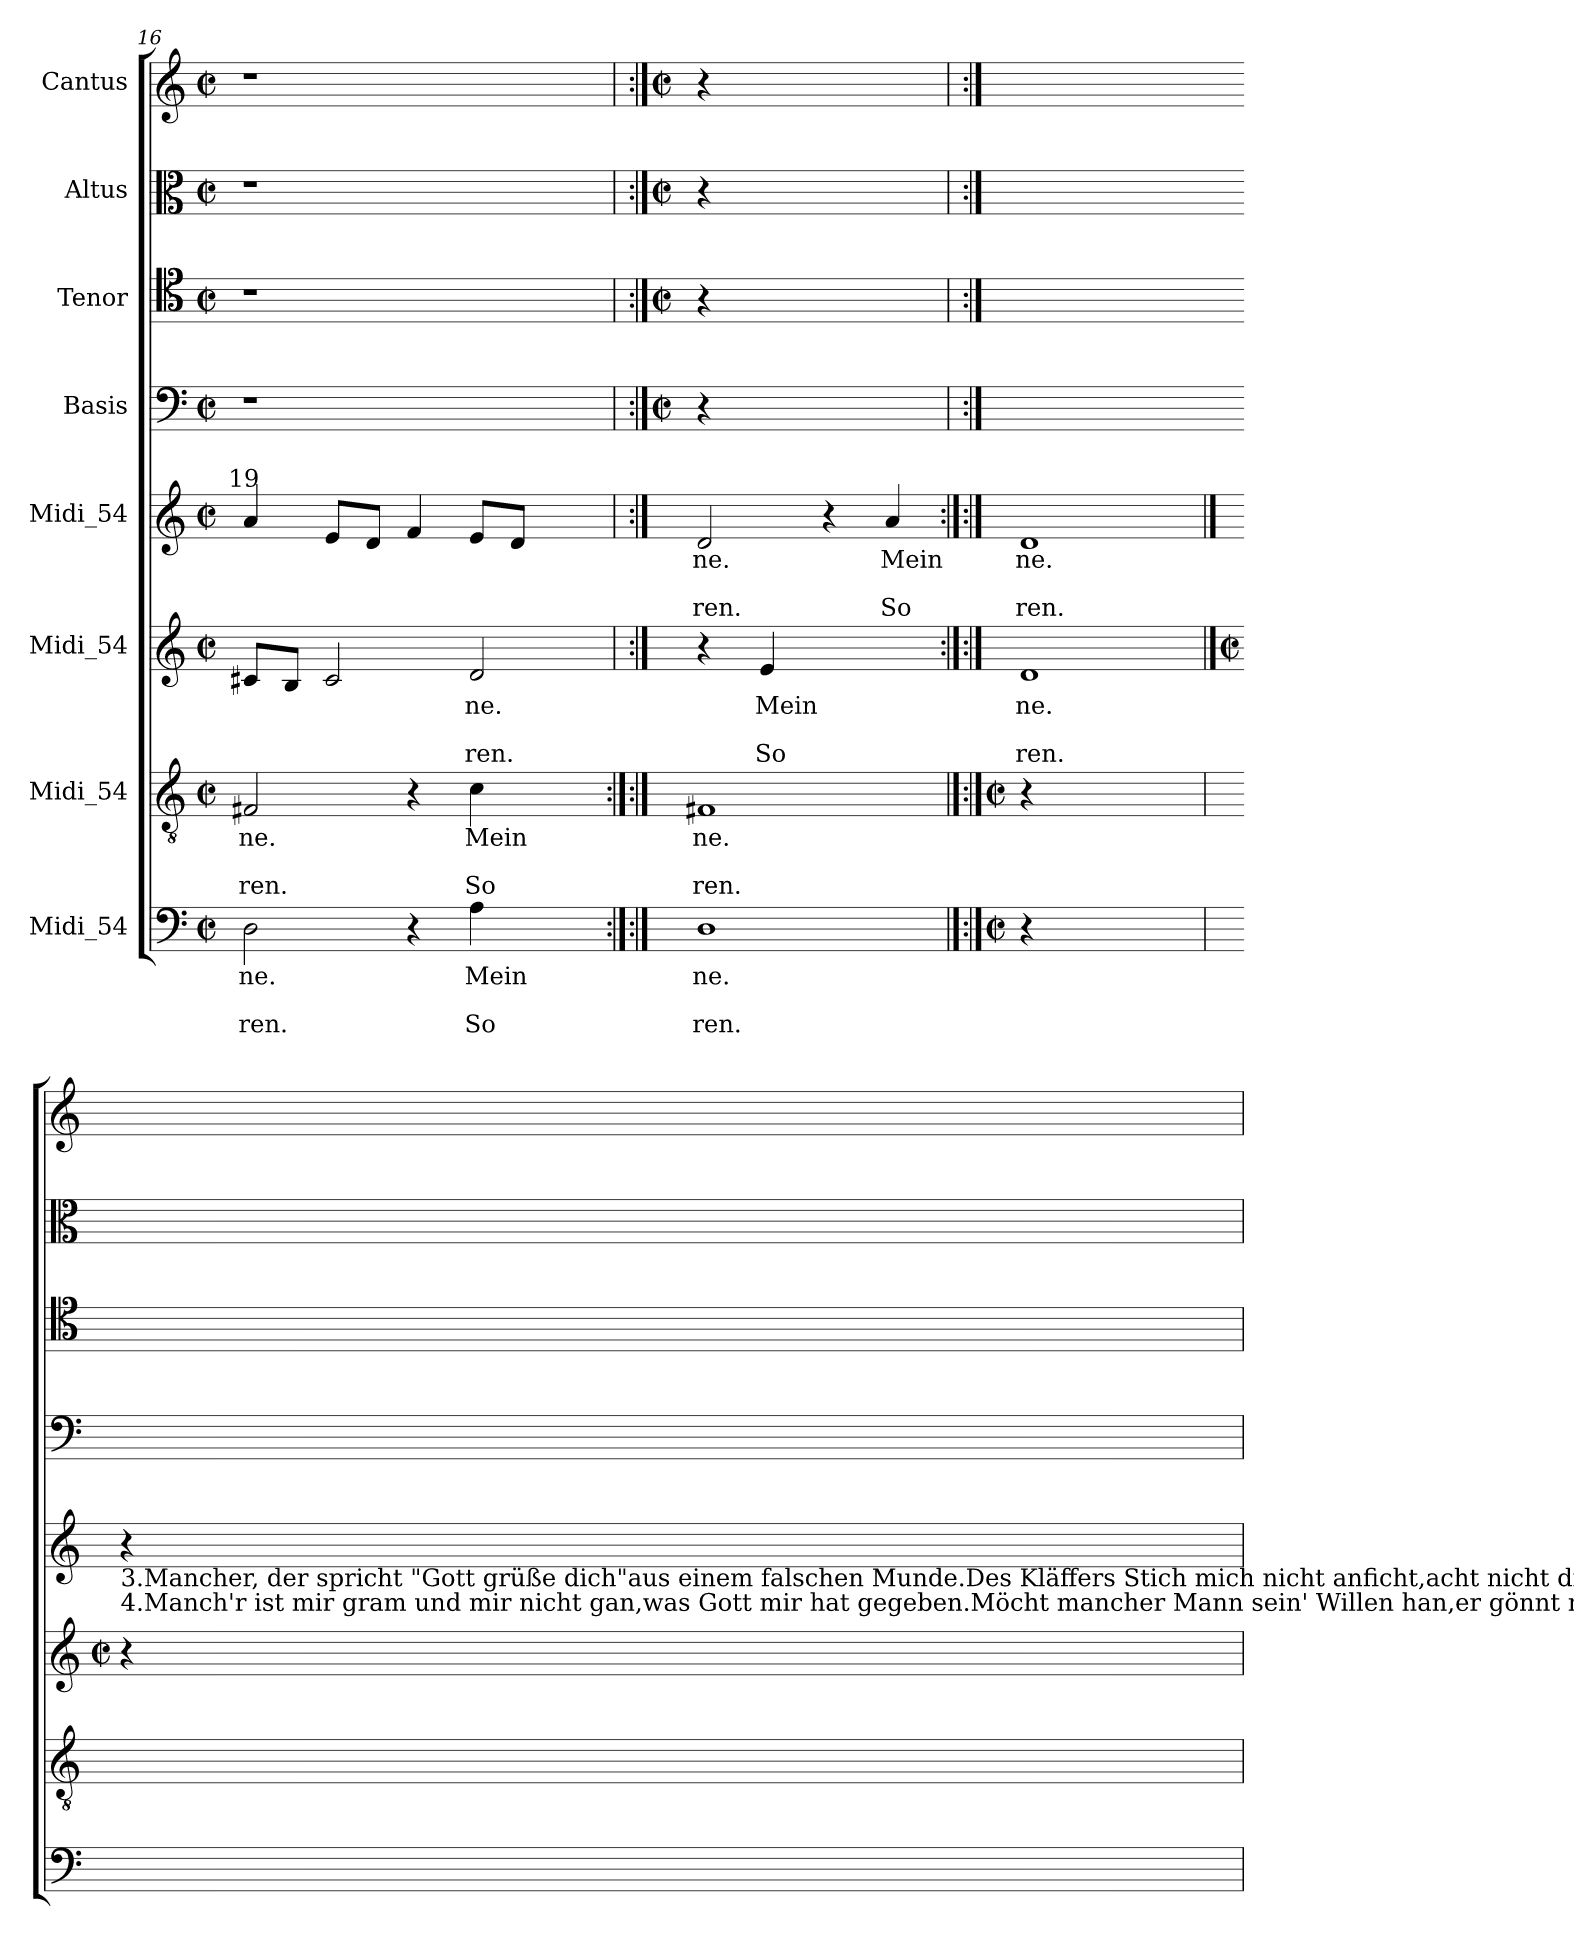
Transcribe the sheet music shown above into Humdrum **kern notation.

**kern	**text	**text	**text	**kern	**text	**text	**text	**kern	**text	**text	**text	**kern	**text	**text	**text	**kern	**kern	**kern	**kern
*part8	*part8	*part8	*part8	*part7	*part7	*part7	*part7	*part6	*part6	*part6	*part6	*part5	*part5	*part5	*part5	*part4	*part3	*part2	*part1
*staff8	*staff8	*staff8	*staff8	*staff7	*staff7	*staff7	*staff7	*staff6	*staff6	*staff6	*staff6	*staff5	*staff5	*staff5	*staff5	*staff4	*staff3	*staff2	*staff1
*I"Midi_54	*	*	*	*I"Midi_54	*	*	*	*I"Midi_54	*	*	*	*I"Midi_54	*	*	*	*I"Basis	*I"Tenor	*I"Altus	*I"Cantus
*clefF4	*	*	*	*clefGv2	*	*	*	*clefG2	*	*	*	*clefG2	*	*	*	*clefF4	*clefC4	*clefC3	*clefG2
*k[]	*	*	*	*k[]	*	*	*	*k[]	*	*	*	*k[]	*	*	*	*k[]	*k[]	*k[]	*k[]
*C:	*	*	*	*C:	*	*	*	*C:	*	*	*	*C:	*	*	*	*C:	*C:	*C:	*C:
*M2/2	*	*	*	*M2/2	*	*	*	*M2/2	*	*	*	*M2/2	*	*	*	*M2/2	*M2/2	*M2/2	*M2/2
*met(c|)	*	*	*	*met(c|)	*	*	*	*met(c|)	*	*	*	*met(c|)	*	*	*	*met(c|)	*met(c|)	*met(c|)	*met(c|)
=16	=16	=16	=16	=16	=16	=16	=16	=16	=16	=16	=16	=16	=16	=16	=16	=16	=16	=16	=16
!	!	!	!	!	!	!	!	!	!	!	!	!LO:TX:a:cj:t=19	!	!	!	!	!	!	!
!	!LO:LY:b	!	!LO:LY:b	!	!LO:LY:b	!	!LO:LY:b	!	!	!	!	!	!	!	!	!	!	!	!
2D	-ne.	.	ren.	2F#X	-ne.	.	ren.	8c#XL	.	.	.	4a	.	.	.	1r	1r	1r	1r
.	.	.	.	.	.	.	.	8BJ	.	.	.	.	.	.	.	.	.	.	.
.	.	.	.	.	.	.	.	2c#	.	.	.	8eL	.	.	.	.	.	.	.
.	.	.	.	.	.	.	.	.	.	.	.	8dJ	.	.	.	.	.	.	.
4r	.	.	.	4r	.	.	.	.	.	.	.	4f	.	.	.	.	.	.	.
!	!LO:LY:b	!	!LO:LY:b	!	!LO:LY:b	!	!LO:LY:b	!	!LO:LY:b	!	!LO:LY:b	!	!	!	!	!	!	!	!
4A	Mein	.	So	4c	Mein	.	So	2d	-ne.	.	ren.	8eL	.	.	.	.	.	.	.
.	.	.	.	.	.	.	.	.	.	.	.	8dJ	.	.	.	.	.	.	.
4ryy	.	.	.	4ryy	.	.	.	.	.	.	.	4ryy	.	.	.	4ryy	4ryy	4ryy	4ryy
!!LO:LB:g=z
=17:|!	=17	=17	=17	=17:|!	=17	=17	=17	=17	=17	=17	=17	=17	=17	=17	=17	=17	=17	=17	=17
*	*	*	*	*	*	*	*	*	*	*	*	*	*	*	*	*M2/2	*M2/2	*M2/2	*M2/2
*	*	*	*	*	*	*	*	*	*	*	*	*	*	*	*	*met(c|)	*met(c|)	*met(c|)	*met(c|)
!	!LO:LY:b	!	!LO:LY:b	!	!LO:LY:b	!	!LO:LY:b	!	!	!	!	!	!LO:LY:b	!	!LO:LY:b	!	!	!	!
1D	ne.	.	ren.	1F#X	ne.	.	ren.	4r	.	.	.	2d	ne.	.	ren.	4r	4r	4r	4r
!	!	!	!	!	!	!	!	!	!LO:LY:b	!	!LO:LY:b	!	!	!	!	!	!	!	!
.	.	.	.	.	.	.	.	4e	Mein	.	So	.	.	.	.	2.ryy	2.ryy	2.ryy	2.ryy
.	.	.	.	.	.	.	.	2ryy	.	.	.	4r	.	.	.	.	.	.	.
!	!	!	!	!	!	!	!	!	!	!	!	!	!LO:LY:b	!	!LO:LY:b	!	!	!	!
.	.	.	.	.	.	.	.	.	.	.	.	4a	Mein	.	So	.	.	.	.
!!LO:LB:g=z
==	=	=	=	==	=	=	=	=:|!	=	=	=	=:|!	=	=	=	=	=	=	=
*M2/2	*	*	*	*M2/2	*	*	*	*	*	*	*	*	*	*	*	*	*	*	*
*met(c|)	*	*	*	*met(c|)	*	*	*	*	*	*	*	*	*	*	*	*	*	*	*
!	!	!	!	!	!	!	!	!	!LO:LY:b	!	!LO:LY:b	!	!LO:LY:b	!	!LO:LY:b	!	!	!	!
4r	.	.	.	4r	.	.	.	1d	ne.	.	ren.	1d	ne.	.	ren.	1ryy	1ryy	1ryy	1ryy
2.ryy	.	.	.	2.ryy	.	.	.	.	.	.	.	.	.	.	.	.	.	.	.
!!LO:LB:g=z
=	=	=	=	=	=	=	=	==	=	=	=	==	=	=	=	=	=	=	=
*	*	*	*	*	*	*	*	*M2/2	*	*	*	*	*	*	*	*	*	*	*
*	*	*	*	*	*	*	*	*met(c|)	*	*	*	*	*	*	*	*	*	*	*
!	!	!	!	!	!	!	!	!	!	!	!	!LO:TX:b:t=3.Mancher, der spricht "Gott grüße dich"aus einem falschen Munde.Des Kläffers Stich mich nicht anficht,acht nicht die falsche Zunge.Manch'r schleicht daher als wie ein Dieb,ging es mir üb'l, es wär ihm lieb,das hab ich oft befunden.	!	!	!	!	!	!	!
!	!	!	!	!	!	!	!	!	!	!	!	!LO:TX:b:t=4.Manch'r ist mir gram und mir nicht gan,was Gott mir hat gegeben.Möcht mancher Mann sein' Willen han,er gönnt mir nicht das Leben.Der Kläffer hasset, was er sieht,noch muß er leiden, daß es g'schieht,kann nicht dawider streben.	!	!	!	!	!	!	!
1ryy	.	.	.	1ryy	.	.	.	4r	.	.	.	4r	.	.	.	1ryy	1ryy	1ryy	1ryy
.	.	.	.	.	.	.	.	2.ryy	.	.	.	2.ryy	.	.	.	.	.	.	.
=	=	=	=	=	=	=	=	=	=	=	=	=	=	=	=	=	=	=	=
*-	*-	*-	*-	*-	*-	*-	*-	*-	*-	*-	*-	*-	*-	*-	*-	*-	*-	*-	*-
